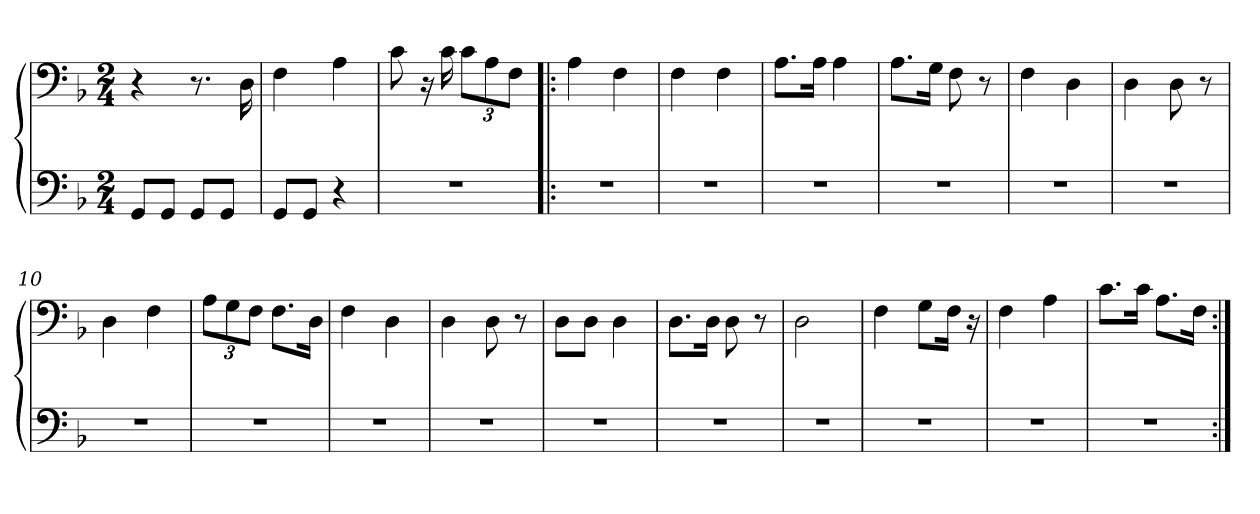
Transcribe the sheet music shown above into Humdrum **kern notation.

**kern	**kern
*part1	*part1
*staff2	*staff1
*clefF4	*clefF4
*k[b-]	*k[b-]
*M2/4	*M2/4
=1	=1
8GG/L	4r
8GG/J	.
8GG/L	8.r
8GG/J	.
.	16D\
=2	=2
8GG/L	4F\
8GG/J	.
4r	4A\
=3	=3
2r	8c\
.	16r
.	16c\
.	12c\L
.	12A\
.	12F\J
=4!|:	=4!|:
2r	4A\
.	4F\
=5	=5
2r	4F\
.	4F\
=6	=6
2r	8.A\L
.	16A\Jk
.	4A\
=7	=7
2r	8.A\L
.	16G\Jk
.	8F\
.	8r
=8	=8
2r	4F\
.	4D\
=9	=9
2r	4D\
.	8D\
.	8r
=10	=10
2r	4D\
.	4F\
=11	=11
2r	12A\L
.	12G\
.	12F\J
.	8.F\L
.	16D\Jk
=12	=12
2r	4F\
.	4D\
=13	=13
2r	4D\
.	8D\
.	8r
=14	=14
2r	8D\L
.	8D\J
.	4D\
=15	=15
2r	8.D\L
.	16D\Jk
.	8D\
.	8r
=16	=16
2r	2D\
=17	=17
2r	4F\
.	8G\L
.	16F\Jk
.	16r
=18	=18
2r	4F\
.	4A\
=19	=19
2r	8.c\L
.	16c\Jk
.	8.A\L
.	16F\Jk
=:|!	=:|!
*-	*-
